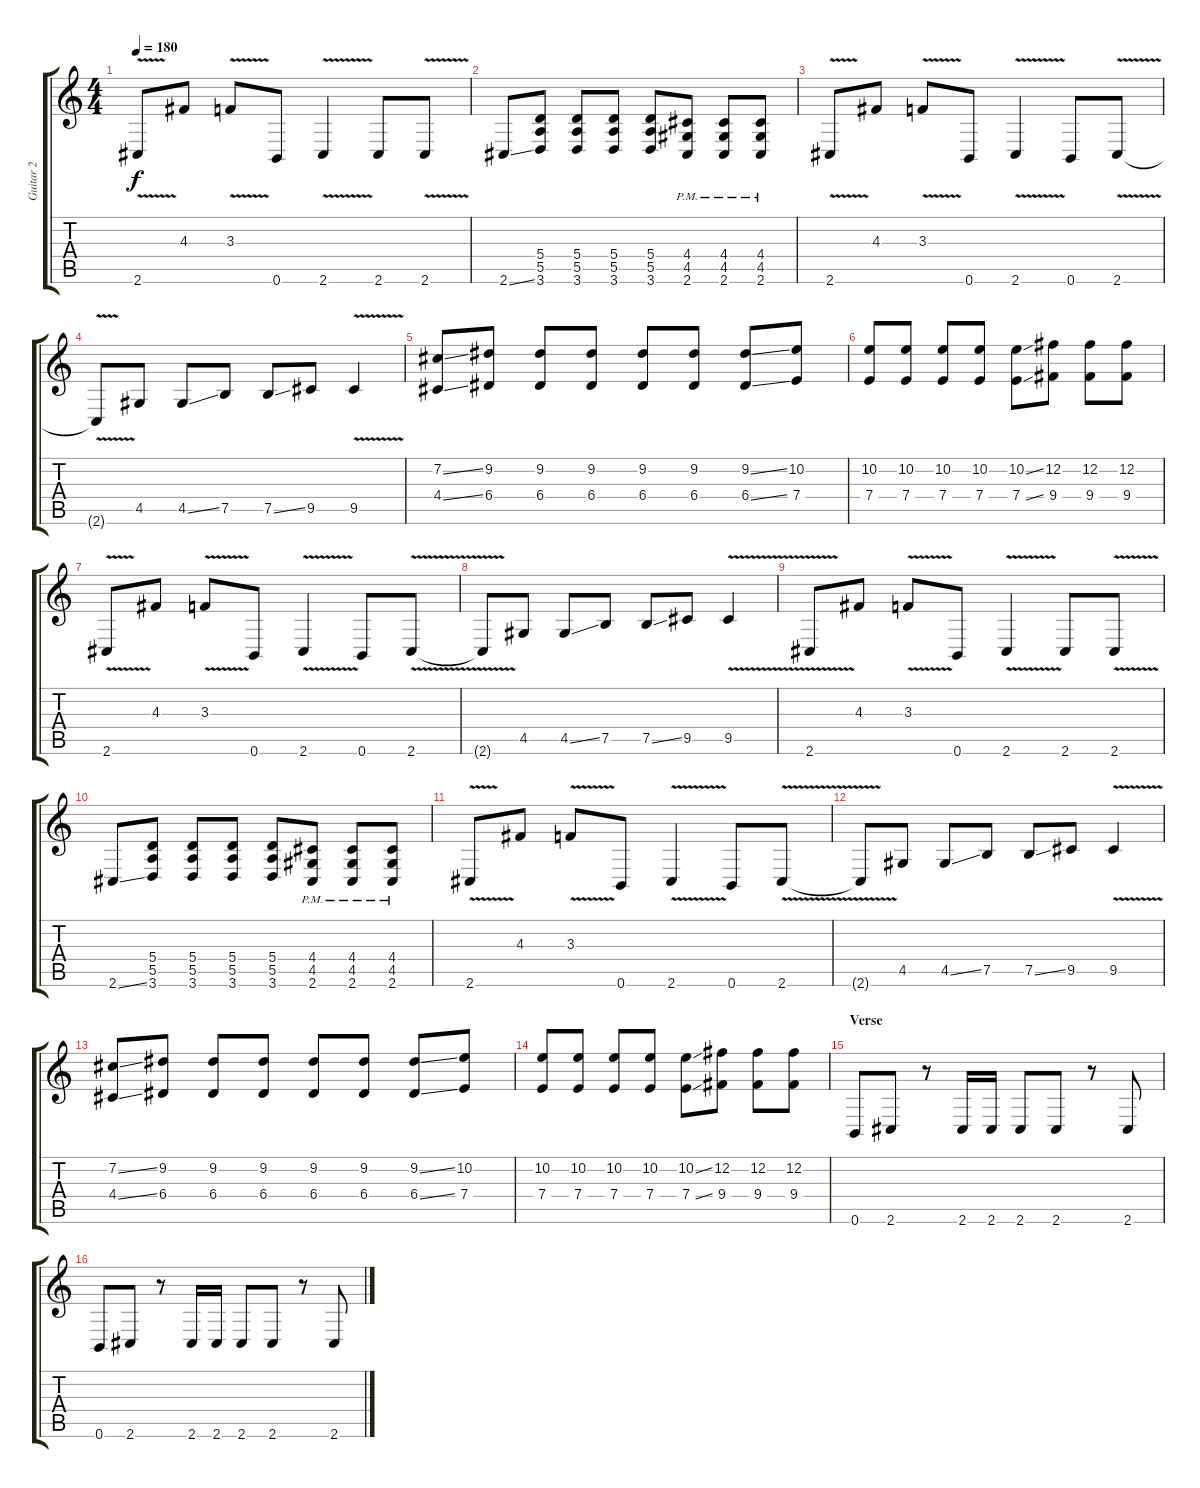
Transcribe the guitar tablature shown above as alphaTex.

\track ("Guitar 2" "Guitar 2") {instrument distortionguitar}
\staff {score tabs}
\tuning (B3 Gb3 D3 A2 E2 B1) {hide}
\ts (4 4)
\tempo 180
\clef g2
\ks c
2.6{v}.8{dy f} 4.3.8 3.3{v}.8 0.6.8 2.6{v}.4 2.6.8 2.6{v}.8 |
2.6{ss}.8 (5.4 5.5 3.6).8 (5.4 5.5 3.6).8 (5.4 5.5 3.6).8 (5.4 5.5 3.6).8 (4.4{pm} 4.5{pm} 2.6{pm}).8 (4.4{pm} 4.5{pm} 2.6{pm}).8 (4.4{pm} 4.5{pm} 2.6{pm}).8 |
2.6{v}.8 4.3.8 3.3{v}.8 0.6.8 2.6{v}.4 0.6.8 2.6{v}.8 |
2.6{t}.8 4.5.8 4.5{ss}.8 7.5.8 7.5{ss}.8 9.5.8 9.5{v}.4 |
(7.2{ss} 4.4{ss}).8 (9.2 6.4).8 (9.2 6.4).8 (9.2 6.4).8 (9.2 6.4).8 (9.2 6.4).8 (9.2{ss} 6.4{ss}).8 (10.2 7.4).8 |
(10.2 7.4).8 (10.2 7.4).8 (10.2 7.4).8 (10.2 7.4).8 (10.2{ss} 7.4{ss}).8 (12.2 9.4).8 (12.2 9.4).8 (12.2 9.4).8 |
2.6{v}.8 4.3.8 3.3{v}.8 0.6.8 2.6{v}.4 0.6.8 2.6{v}.8 |
2.6{t}.8 4.5.8 4.5{ss}.8 7.5.8 7.5{ss}.8 9.5.8 9.5{v}.4 |
2.6{v}.8 4.3.8 3.3{v}.8 0.6.8 2.6{v}.4 2.6.8 2.6{v}.8 |
2.6{ss}.8 (5.4 5.5 3.6).8 (5.4 5.5 3.6).8 (5.4 5.5 3.6).8 (5.4 5.5 3.6).8 (4.4{pm} 4.5{pm} 2.6{pm}).8 (4.4{pm} 4.5{pm} 2.6{pm}).8 (4.4{pm} 4.5{pm} 2.6{pm}).8 |
2.6{v}.8 4.3.8 3.3{v}.8 0.6.8 2.6{v}.4 0.6.8 2.6{v}.8 |
2.6{t}.8 4.5.8 4.5{ss}.8 7.5.8 7.5{ss}.8 9.5.8 9.5{v}.4 |
(7.2{ss} 4.4{ss}).8 (9.2 6.4).8 (9.2 6.4).8 (9.2 6.4).8 (9.2 6.4).8 (9.2 6.4).8 (9.2{ss} 6.4{ss}).8 (10.2 7.4).8 |
(10.2 7.4).8 (10.2 7.4).8 (10.2 7.4).8 (10.2 7.4).8 (10.2{ss} 7.4{ss}).8 (12.2 9.4).8 (12.2 9.4).8 (12.2 9.4).8 |
\section ("" "Verse")
0.6.8 2.6.8 r.8 2.6.16 2.6.16 2.6.8 2.6.8 r.8 2.6.8 |
0.6.8 2.6.8 r.8 2.6.16 2.6.16 2.6.8 2.6.8 r.8 2.6.8
